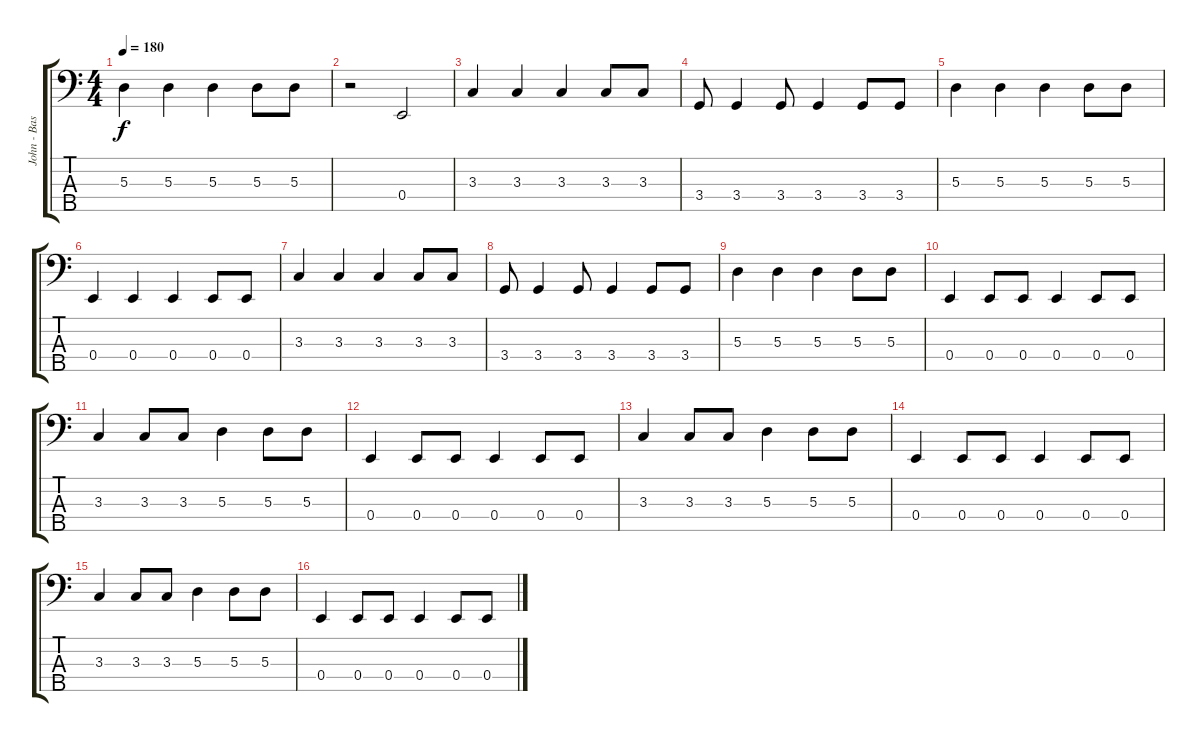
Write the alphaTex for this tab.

\track ("John - Bass" "John - Bas") {instrument electricbassfinger}
\staff {score tabs}
\tuning (G2 D2 A1 E1 B0) {hide}
\ts (4 4)
\tempo 180
\clef f4
\ks c
5.3.4{dy f} 5.3.4 5.3.4 5.3.8 5.3.8 |
r.2 0.4.2 |
3.3.4 3.3.4 3.3.4 3.3.8 3.3.8 |
3.4.8 3.4.4 3.4.8 3.4.4 3.4.8 3.4.8 |
5.3.4 5.3.4 5.3.4 5.3.8 5.3.8 |
0.4.4 0.4.4 0.4.4 0.4.8 0.4.8 |
3.3.4 3.3.4 3.3.4 3.3.8 3.3.8 |
3.4.8 3.4.4 3.4.8 3.4.4 3.4.8 3.4.8 |
5.3.4 5.3.4 5.3.4 5.3.8 5.3.8 |
0.4.4 0.4.8 0.4.8 0.4.4 0.4.8 0.4.8 |
3.3.4 3.3.8 3.3.8 5.3.4 5.3.8 5.3.8 |
0.4.4 0.4.8 0.4.8 0.4.4 0.4.8 0.4.8 |
3.3.4 3.3.8 3.3.8 5.3.4 5.3.8 5.3.8 |
0.4.4 0.4.8 0.4.8 0.4.4 0.4.8 0.4.8 |
3.3.4 3.3.8 3.3.8 5.3.4 5.3.8 5.3.8 |
0.4.4 0.4.8 0.4.8 0.4.4 0.4.8 0.4.8
